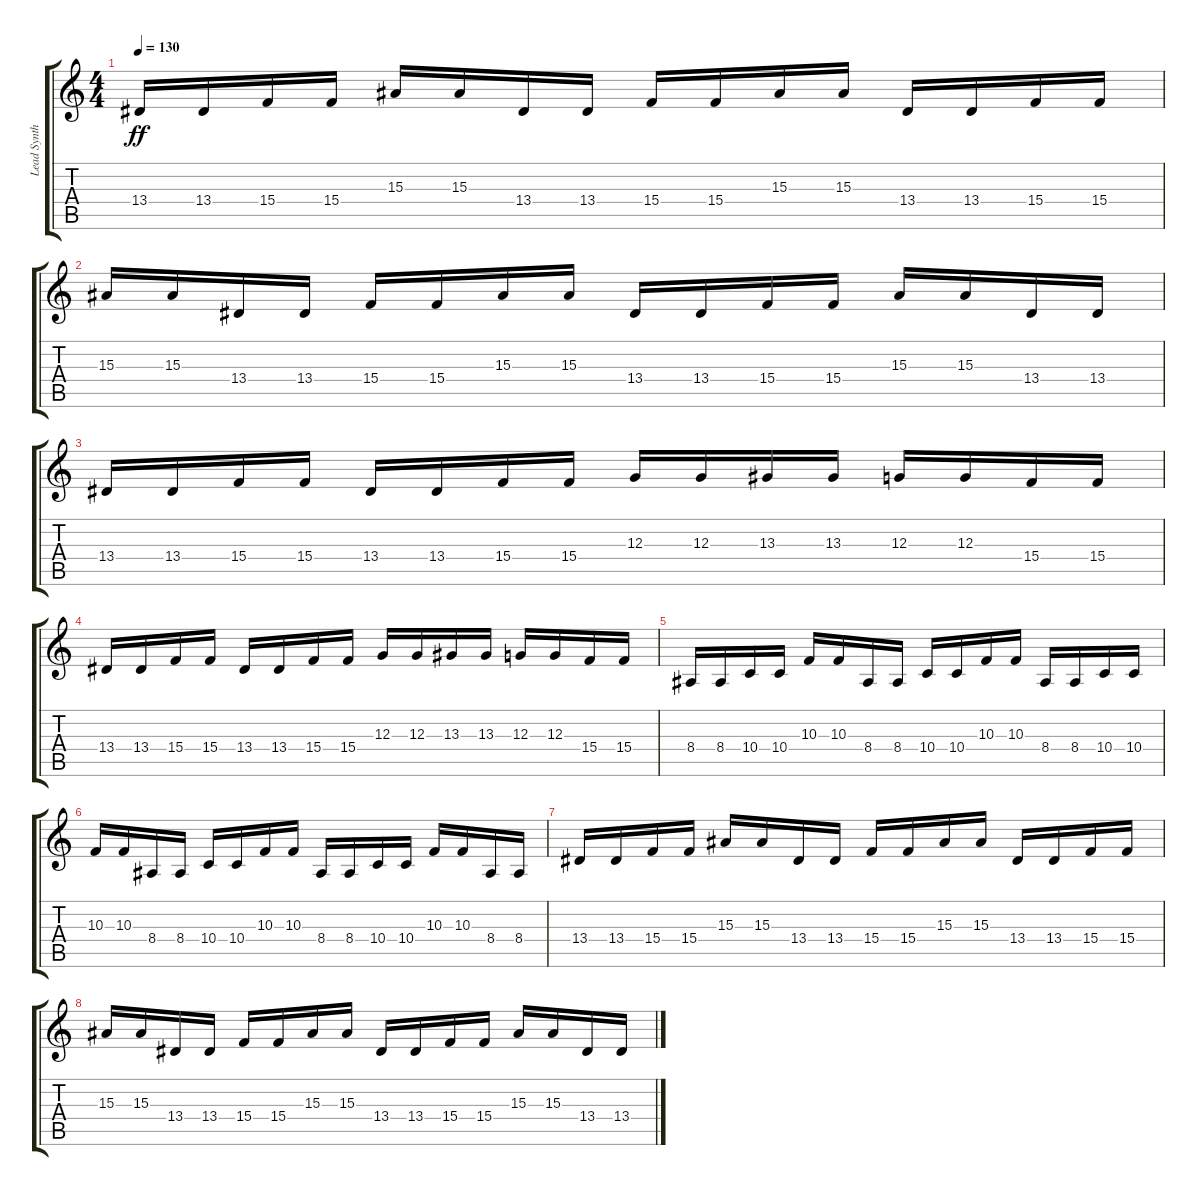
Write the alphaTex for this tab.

\track ("Lead Synth #1" "Lead Synth") {instrument lead2sawtooth}
\staff {score tabs}
\tuning (E4 B3 G3 D3 A2 E2) {hide}
\ts (4 4)
\tempo 130
\clef g2
\ks c
13.4.16{dy ff} 13.4.16 15.4.16 15.4.16 15.3.16 15.3.16 13.4.16 13.4.16 15.4.16 15.4.16 15.3.16 15.3.16 13.4.16 13.4.16 15.4.16 15.4.16 |
15.3.16 15.3.16 13.4.16 13.4.16 15.4.16 15.4.16 15.3.16 15.3.16 13.4.16 13.4.16 15.4.16 15.4.16 15.3.16 15.3.16 13.4.16 13.4.16 |
13.4.16 13.4.16 15.4.16 15.4.16 13.4.16 13.4.16 15.4.16 15.4.16 12.3.16 12.3.16 13.3.16 13.3.16 12.3.16 12.3.16 15.4.16 15.4.16 |
13.4.16 13.4.16 15.4.16 15.4.16 13.4.16 13.4.16 15.4.16 15.4.16 12.3.16 12.3.16 13.3.16 13.3.16 12.3.16 12.3.16 15.4.16 15.4.16 |
8.4.16 8.4.16 10.4.16 10.4.16 10.3.16 10.3.16 8.4.16 8.4.16 10.4.16 10.4.16 10.3.16 10.3.16 8.4.16 8.4.16 10.4.16 10.4.16 |
10.3.16 10.3.16 8.4.16 8.4.16 10.4.16 10.4.16 10.3.16 10.3.16 8.4.16 8.4.16 10.4.16 10.4.16 10.3.16 10.3.16 8.4.16 8.4.16 |
13.4.16 13.4.16 15.4.16 15.4.16 15.3.16 15.3.16 13.4.16 13.4.16 15.4.16 15.4.16 15.3.16 15.3.16 13.4.16 13.4.16 15.4.16 15.4.16 |
15.3.16 15.3.16 13.4.16 13.4.16 15.4.16 15.4.16 15.3.16 15.3.16 13.4.16 13.4.16 15.4.16 15.4.16 15.3.16 15.3.16 13.4.16 13.4.16
